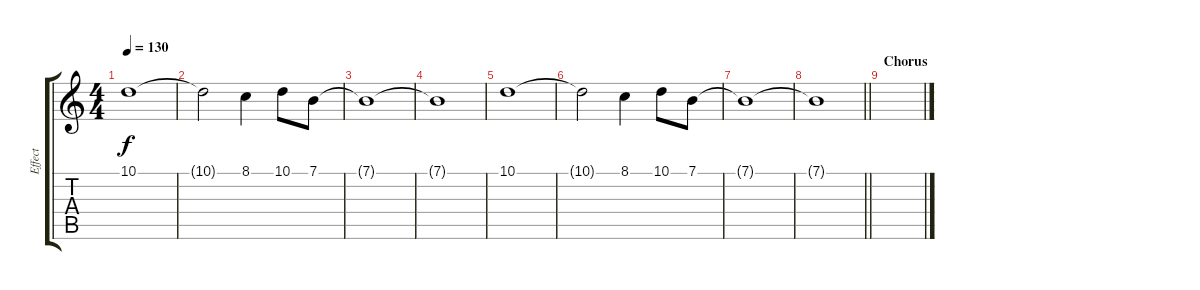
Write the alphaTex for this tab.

\track ("Effect" "Effect") {instrument fx7echoes}
\staff {score tabs}
\tuning (E4 B3 G3 D3 A2 E2) {hide}
\ts (4 4)
\tempo 130
\clef g2
\ks c
10.1.1{dy f} |
10.1{t}.2 8.1.4 10.1.8 7.1.8 |
7.1{t}.1 |
7.1{t}.1 |
10.1.1 |
10.1{t}.2 8.1.4 10.1.8 7.1.8 |
7.1{t}.1 |
\barLineRight lightlight
7.1{t}.1 |
\section ("" "Chorus")
